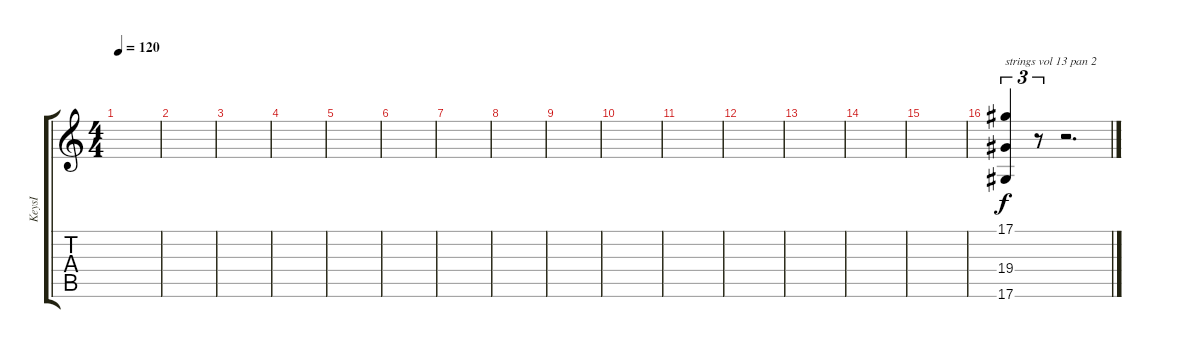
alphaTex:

\track ("KeysI" "KeysI") {instrument musicbox}
\staff {score tabs}
\tuning (Eb4 Bb3 Gb3 Db3 Ab2 Eb2) {hide}
\ts (4 4)
\tempo 120
\clef g2
\ks c
|
|
|
|
|
|
|
|
|
|
|
|
|
|
|
(17.1 19.4 17.6).4{tu (3 2) txt "strings vol 13 pan 2" volume 13 balance 10 instrument stringensemble2} r.8{tu (3 2)} r.2{d}
